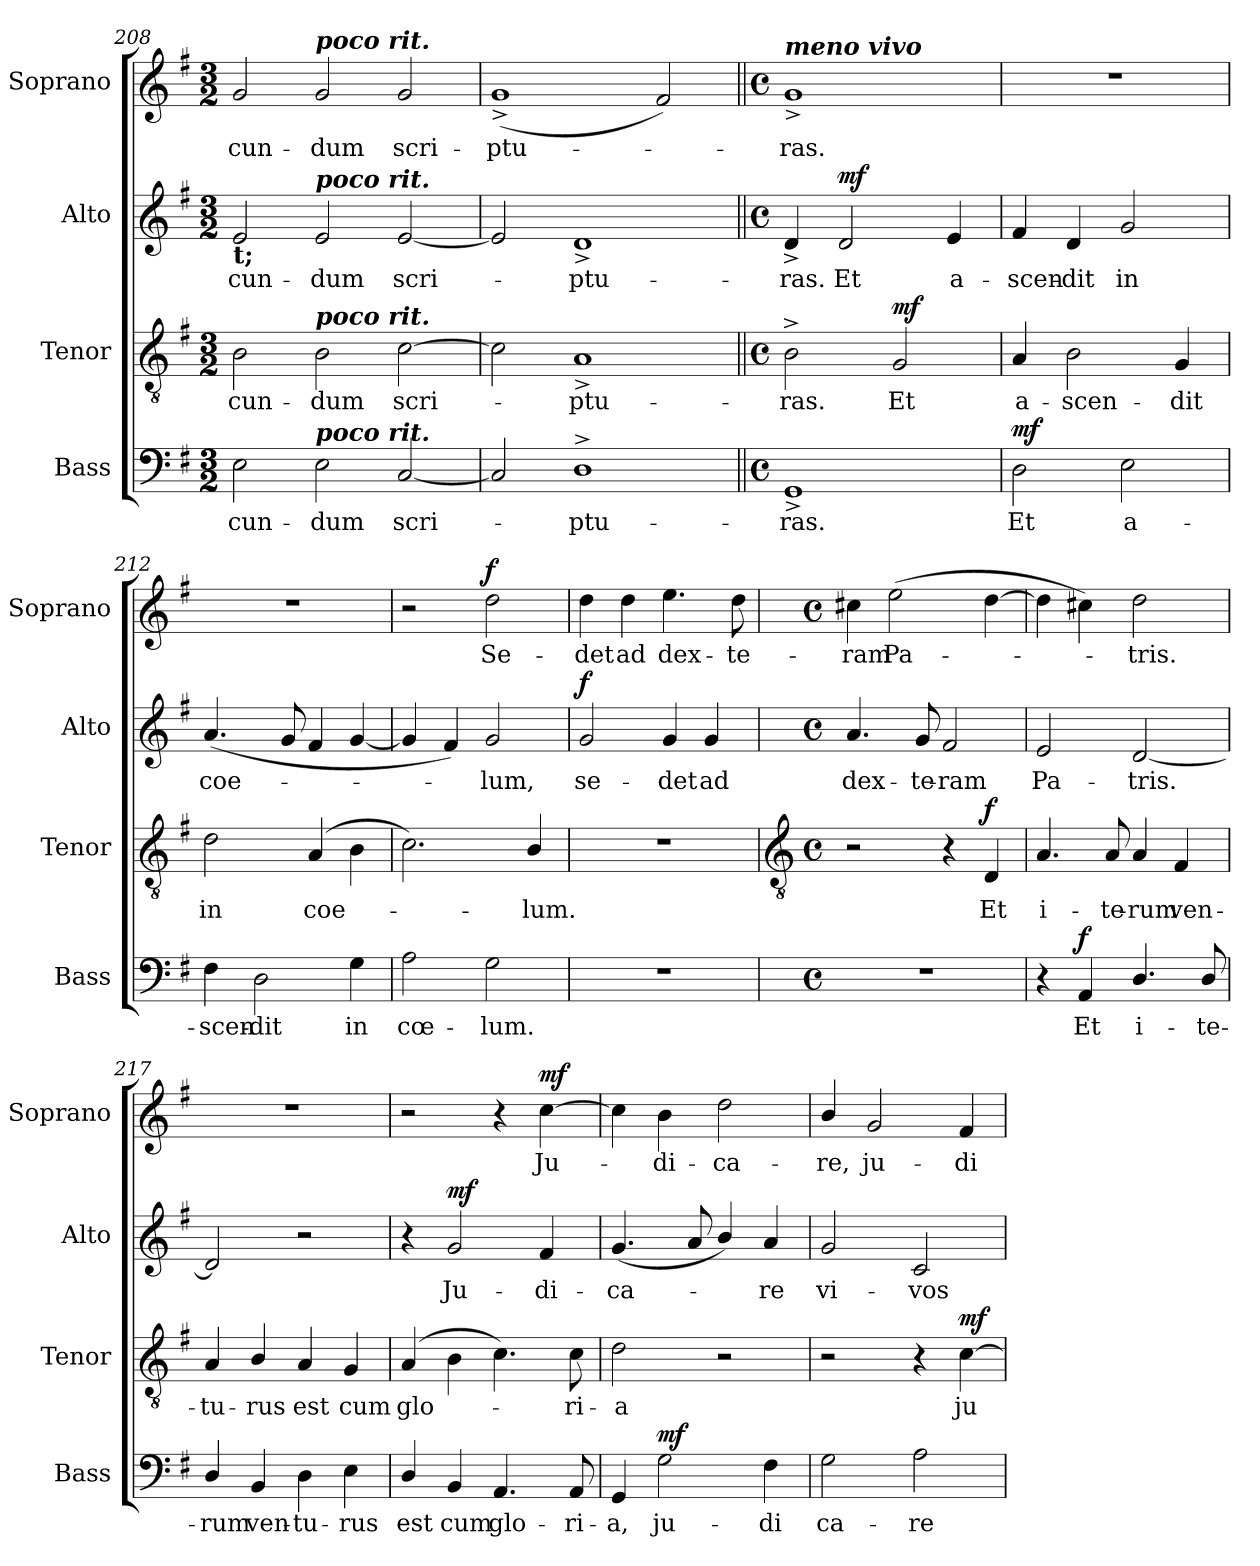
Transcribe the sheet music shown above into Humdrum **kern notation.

**kern	**text	**dynam	**kern	**text	**dynam	**kern	**text	**dynam	**kern	**text	**dynam
*part4	*part4	*part4	*part3	*part3	*part3	*part2	*part2	*part2	*part1	*part1	*part1
*staff4	*staff4	*staff4	*staff3	*staff3	*staff3	*staff2	*staff2	*staff2	*staff1	*staff1	*staff1
*I"Bass	*	*	*I"Tenor	*	*	*I"Alto	*	*	*I"Soprano	*	*
*I'Bass	*	*	*I'Tenor	*	*	*I'Alto	*	*	*I'Soprano	*	*
!!LO:LB:g=z
*clefF4	*	*	*clefGv2	*	*	*clefG2	*	*	*clefG2	*	*
*k[f#]	*	*	*k[f#]	*	*	*k[f#]	*	*	*k[f#]	*	*
*G:	*	*	*G:	*	*	*G:	*	*	*G:	*	*
*M3/2	*	*	*M3/2	*	*	*M3/2	*	*	*M3/2	*	*
=208	=208	=208	=208	=208	=208	=208	=208	=208	=208	=208	=208
!	!	!	!	!	!	!LO:TX:b:B:t=t;	!	!	!	!	!
!	!LO:LY:b	!	!	!LO:LY:b	!	!	!LO:LY:b	!	!	!LO:LY:b	!
2E	-cun-	.	2B	-cun-	.	2e	-cun-	.	2g	-cun-	.
!	!	!	!	!	!	!	!	!	!LO:TX:a:Bi:t=poco rit.	!	!
!	!	!	!	!	!	!LO:TX:a:Bi:t=poco rit.	!	!	!	!	!
!	!	!	!LO:TX:a:Bi:t=poco rit.	!	!	!	!	!	!	!	!
!LO:TX:a:Bi:t=poco rit.	!	!	!	!	!	!	!	!	!	!	!
!	!LO:LY:b	!	!	!LO:LY:b	!	!	!LO:LY:b	!	!	!LO:LY:b	!
2E	-dum	.	2B	-dum	.	2e	-dum	.	2g	-dum	.
!	!LO:LY:b	!	!	!LO:LY:b	!	!	!LO:LY:b	!	!	!LO:LY:b	!
[2C	scri-	.	[2c	scri-	.	[2e	scri-	.	2g	scri-	.
=209	=209	=209	=209	=209	=209	=209	=209	=209	=209	=209	=209
!	!	!	!	!	!	!	!	!	!	!LO:LY:b	!
2C]	.	.	2c]	.	.	2e]	.	.	(<1g^	-ptu-	.
!	!LO:LY:b	!	!	!LO:LY:b	!	!	!LO:LY:b	!	!	!	!
1D^	ptu-	.	1A^	ptu-	.	1d^	ptu-	.	.	.	.
.	.	.	.	.	.	.	.	.	2f#)	.	.
=210||	=210||	=210||	=210||	=210||	=210||	=210||	=210||	=210||	=210||	=210||	=210||
*M4/4	*	*	*M4/4	*	*	*M4/4	*	*	*M4/4	*	*
*met(c)	*	*	*met(c)	*	*	*met(c)	*	*	*met(c)	*	*
*	*	*	*	*	*	*	*	*	*MM88	*	*
!	!	!	!	!	!	!	!	!	!LO:TX:a:Bi:t=meno vivo	!	!
!	!LO:LY:b	!	!	!LO:LY:b	!	!	!LO:LY:b	!	!	!LO:LY:b	!
1GG^	-ras.	.	2B^	-ras.	.	4d^	-ras.	.	1g^	ras.	.
!	!	!	!	!	!	!	!LO:LY:b	!LO:DY:b	!	!	!
.	.	.	.	.	.	2d	Et	mf	.	.	.
!	!	!	!	!LO:LY:b	!LO:DY:b	!	!	!	!	!	!
.	.	.	2G	Et	mf	.	.	.	.	.	.
!	!	!	!	!	!	!	!LO:LY:b	!	!	!	!
.	.	.	.	.	.	4e	a-	.	.	.	.
=211	=211	=211	=211	=211	=211	=211	=211	=211	=211	=211	=211
!	!LO:LY:b	!LO:DY:b	!	!LO:LY:b	!	!	!LO:LY:b	!	!	!	!
2D	Et	mf	4A	a-	.	4f#	-scen-	.	1r	.	.
!	!	!	!	!LO:LY:b	!	!	!LO:LY:b	!	!	!	!
.	.	.	2B	-scen-	.	4d	-dit	.	.	.	.
!	!LO:LY:b	!	!	!	!	!	!LO:LY:b	!	!	!	!
2E	a-	.	.	.	.	2g	in	.	.	.	.
!	!	!	!	!LO:LY:b	!	!	!	!	!	!	!
.	.	.	4G	-dit	.	.	.	.	.	.	.
=212	=212	=212	=212	=212	=212	=212	=212	=212	=212	=212	=212
!	!LO:LY:b	!	!	!LO:LY:b	!	!	!LO:LY:b	!	!	!	!
4F#	-scen-	.	2d	in	.	(<4.a	coe-	.	1r	.	.
!	!LO:LY:b	!	!	!	!	!	!	!	!	!	!
2D	-dit	.	.	.	.	.	.	.	.	.	.
.	.	.	.	.	.	8g	.	.	.	.	.
!	!	!	!	!LO:LY:b	!	!	!	!	!	!	!
.	.	.	(>4A	coe-	.	4f#	.	.	.	.	.
!	!LO:LY:b	!	!	!	!	!	!	!	!	!	!
4G	in	.	4B	.	.	[4g	.	.	.	.	.
=213	=213	=213	=213	=213	=213	=213	=213	=213	=213	=213	=213
!	!LO:LY:b	!	!	!	!	!	!	!	!	!	!
2A	cœ-	.	2.c)	.	.	4g]	.	.	2r	.	.
.	.	.	.	.	.	4f#)	.	.	.	.	.
!	!LO:LY:b	!	!	!	!	!	!LO:LY:b	!	!	!LO:LY:b	!LO:DY:b
2G	-lum.	.	.	.	.	2g	lum,	.	2dd	Se-	f
!	!	!	!	!LO:LY:b	!	!	!	!	!	!	!
.	.	.	4B/	lum.	.	.	.	.	.	.	.
=214	=214	=214	=214	=214	=214	=214	=214	=214	=214	=214	=214
!	!	!	!	!	!	!	!LO:LY:b	!LO:DY:b	!	!LO:LY:b	!
1r	.	.	1r	.	.	2g	se-	f	4dd	-det	.
!	!	!	!	!	!	!	!	!	!	!LO:LY:b	!
.	.	.	.	.	.	.	.	.	4dd	ad	.
!	!	!	!	!	!	!	!LO:LY:b	!	!	!LO:LY:b	!
.	.	.	.	.	.	4g	-det	.	4.ee	dex-	.
!	!	!	!	!	!	!	!LO:LY:b	!	!	!	!
.	.	.	.	.	.	4g	ad	.	.	.	.
!	!	!	!	!	!	!	!	!	!	!LO:LY:b	!
.	.	.	.	.	.	.	.	.	8dd	-te-	.
!!LO:LB:g=z
=215	=215	=215	=215	=215	=215	=215	=215	=215	=215	=215	=215
*	*	*	*clefGv2	*	*	*	*	*	*	*	*
*M4/4	*	*	*M4/4	*	*	*M4/4	*	*	*M4/4	*	*
*met(c)	*	*	*met(c)	*	*	*met(c)	*	*	*met(c)	*	*
!	!	!	!	!	!	!	!LO:LY:b	!	!	!LO:LY:b	!
1r	.	.	2r	.	.	4.a	dex-	.	4cc#X	-ram	.
!	!	!	!	!	!	!	!	!	!	!LO:LY:b	!
.	.	.	.	.	.	.	.	.	(>2ee	Pa-	.
!	!	!	!	!	!	!	!LO:LY:b	!	!	!	!
.	.	.	.	.	.	8g	-te-	.	.	.	.
!	!	!	!	!	!	!	!LO:LY:b	!	!	!	!
.	.	.	4r	.	.	2f#	-ram	.	.	.	.
!	!	!	!	!LO:LY:b	!LO:DY:b	!	!	!	!	!	!
.	.	.	4D	Et	f	.	.	.	[4dd	.	.
=216	=216	=216	=216	=216	=216	=216	=216	=216	=216	=216	=216
!	!	!	!	!LO:LY:b	!	!	!LO:LY:b	!	!	!	!
4r	.	.	4.A	i-	.	2e	Pa-	.	4dd]	.	.
!	!LO:LY:b	!LO:DY:b	!	!	!	!	!	!	!	!	!
4AA	Et	f	.	.	.	.	.	.	4cc#X)	.	.
!	!	!	!	!LO:LY:b	!	!	!	!	!	!	!
.	.	.	8A	-te-	.	.	.	.	.	.	.
!	!LO:LY:b	!	!	!LO:LY:b	!	!	!LO:LY:b	!	!	!LO:LY:b	!
4.D/	i-	.	4A	-rum	.	[2d	-tris.	.	2dd	tris.	.
!	!	!	!	!LO:LY:b	!	!	!	!	!	!	!
.	.	.	4F#	ven-	.	.	.	.	.	.	.
!	!LO:LY:b	!	!	!	!	!	!	!	!	!	!
8D/	-te-	.	.	.	.	.	.	.	.	.	.
=217	=217	=217	=217	=217	=217	=217	=217	=217	=217	=217	=217
!	!LO:LY:b	!	!	!LO:LY:b	!	!	!	!	!	!	!
4D/	-rum	.	4A	-tu-	.	2d]	.	.	1r	.	.
!	!LO:LY:b	!	!	!LO:LY:b	!	!	!	!	!	!	!
4BB	ven-	.	4B/	-rus	.	.	.	.	.	.	.
!	!LO:LY:b	!	!	!LO:LY:b	!	!	!	!	!	!	!
4D	-tu-	.	4A	est	.	2r	.	.	.	.	.
!	!LO:LY:b	!	!	!LO:LY:b	!	!	!	!	!	!	!
4E	-rus	.	4G	cum	.	.	.	.	.	.	.
=218	=218	=218	=218	=218	=218	=218	=218	=218	=218	=218	=218
!	!LO:LY:b	!	!	!LO:LY:b	!	!	!	!	!	!	!
4D/	est	.	(>4A	glo-	.	4r	.	.	2r	.	.
!	!LO:LY:b	!	!	!	!	!	!LO:LY:b	!LO:DY:b	!	!	!
4BB	cum	.	4B	.	.	2g	Ju-	mf	.	.	.
!	!LO:LY:b	!	!	!	!	!	!	!	!	!	!
4.AA	glo-	.	4.c)	.	.	.	.	.	4r	.	.
!	!	!	!	!	!	!	!LO:LY:b	!	!	!LO:LY:b	!LO:DY:b
.	.	.	.	.	.	4f#	-di-	.	[4cc	Ju-	mf
!	!LO:LY:b	!	!	!LO:LY:b	!	!	!	!	!	!	!
8AA	-ri-	.	8c	ri-	.	.	.	.	.	.	.
=219	=219	=219	=219	=219	=219	=219	=219	=219	=219	=219	=219
!	!LO:LY:b	!	!	!LO:LY:b	!	!	!LO:LY:b	!	!	!	!
4GG	-a,	.	2d	-a	.	(<4.g	-ca-	.	4cc]	.	.
!	!LO:LY:b	!LO:DY:b	!	!	!	!	!	!	!	!LO:LY:b	!
2G	ju-	mf	.	.	.	.	.	.	4b	di-	.
.	.	.	.	.	.	8a	.	.	.	.	.
!	!	!	!	!	!	!	!	!	!	!LO:LY:b	!
.	.	.	2r	.	.	4b/)	.	.	2dd	-ca-	.
!	!LO:LY:b	!	!	!	!	!	!LO:LY:b	!	!	!	!
4F#	-di	.	.	.	.	4a	re	.	.	.	.
=220	=220	=220	=220	=220	=220	=220	=220	=220	=220	=220	=220
!	!LO:LY:b	!	!	!	!	!	!LO:LY:b	!	!	!LO:LY:b	!
2G	ca-	.	2r	.	.	2g	vi-	.	4b/	-re,	.
!	!	!	!	!	!	!	!	!	!	!LO:LY:b	!
.	.	.	.	.	.	.	.	.	2g	ju-	.
!	!LO:LY:b	!	!	!	!	!	!LO:LY:b	!	!	!	!
2A	-re	.	4r	.	.	2c	-vos	.	.	.	.
!	!	!	!	!LO:LY:b	!LO:DY:b	!	!	!	!	!LO:LY:b	!
.	.	.	[4c	ju-	mf	.	.	.	4f#	-di-	.
=	=	=	=	=	=	=	=	=	=	=	=
*-	*-	*-	*-	*-	*-	*-	*-	*-	*-	*-	*-
